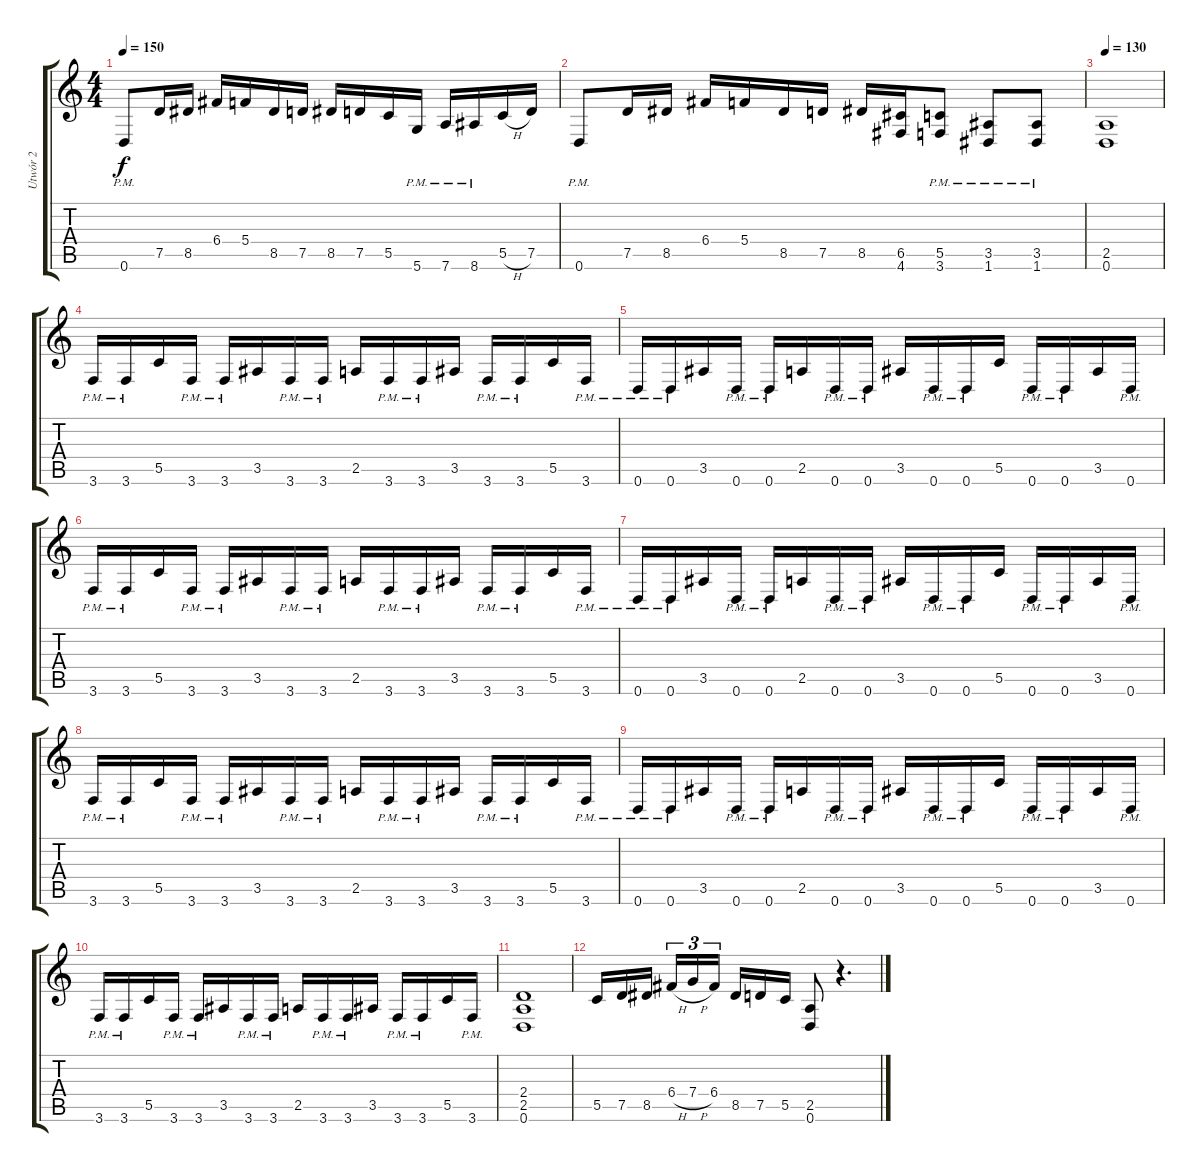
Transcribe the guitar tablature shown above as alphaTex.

\track ("Utwór 2" "Utwór 2") {instrument distortionguitar}
\staff {score tabs}
\tuning (D4 A3 F3 C3 G2 D2) {hide}
\ts (4 4)
\tempo 150
\clef g2
\ks c
0.6{pm}.8{dy f} 7.5.16 8.5.16 6.4.16 5.4.16 8.5.16 7.5.16 8.5.16 7.5.16 5.5.16 5.6{pm}.16 7.6{pm}.16 8.6{pm}.16 5.5{h}.16 7.5.16 |
0.6{pm}.8 7.5.16 8.5.16 6.4.16 5.4.16 8.5.16 7.5.16 8.5.16 (6.5 4.6).16 (5.5{pm} 3.6{pm}).8 (3.5{pm} 1.6{pm}).8 (3.5{pm} 1.6{pm}).8 |
\tempo 120
\tempo 130
(2.5 0.6).1 |
3.6{pm}.16 3.6{pm}.16 5.5.16 3.6{pm}.16 3.6{pm}.16 3.5.16 3.6{pm}.16 3.6{pm}.16 2.5.16 3.6{pm}.16 3.6{pm}.16 3.5.16 3.6{pm}.16 3.6{pm}.16 5.5.16 3.6{pm}.16 |
0.6{pm}.16 0.6{pm}.16 3.5.16 0.6{pm}.16 0.6{pm}.16 2.5.16 0.6{pm}.16 0.6{pm}.16 3.5.16 0.6{pm}.16 0.6{pm}.16 5.5.16 0.6{pm}.16 0.6{pm}.16 3.5.16 0.6{pm}.16 |
3.6{pm}.16 3.6{pm}.16 5.5.16 3.6{pm}.16 3.6{pm}.16 3.5.16 3.6{pm}.16 3.6{pm}.16 2.5.16 3.6{pm}.16 3.6{pm}.16 3.5.16 3.6{pm}.16 3.6{pm}.16 5.5.16 3.6{pm}.16 |
0.6{pm}.16 0.6{pm}.16 3.5.16 0.6{pm}.16 0.6{pm}.16 2.5.16 0.6{pm}.16 0.6{pm}.16 3.5.16 0.6{pm}.16 0.6{pm}.16 5.5.16 0.6{pm}.16 0.6{pm}.16 3.5.16 0.6{pm}.16 |
3.6{pm}.16 3.6{pm}.16 5.5.16 3.6{pm}.16 3.6{pm}.16 3.5.16 3.6{pm}.16 3.6{pm}.16 2.5.16 3.6{pm}.16 3.6{pm}.16 3.5.16 3.6{pm}.16 3.6{pm}.16 5.5.16 3.6{pm}.16 |
0.6{pm}.16 0.6{pm}.16 3.5.16 0.6{pm}.16 0.6{pm}.16 2.5.16 0.6{pm}.16 0.6{pm}.16 3.5.16 0.6{pm}.16 0.6{pm}.16 5.5.16 0.6{pm}.16 0.6{pm}.16 3.5.16 0.6{pm}.16 |
3.6{pm}.16 3.6{pm}.16 5.5.16 3.6{pm}.16 3.6{pm}.16 3.5.16 3.6{pm}.16 3.6{pm}.16 2.5.16 3.6{pm}.16 3.6{pm}.16 3.5.16 3.6{pm}.16 3.6{pm}.16 5.5.16 3.6{pm}.16 |
(2.4 2.5 0.6).1 |
5.5.16 7.5.16 8.5.16{beam splitsecondary} 6.4{h}.16{tu (3 2)} 7.4{h}.16{tu (3 2)} 6.4.16{tu (3 2) beam splitsecondary} 8.5.16 7.5.16 5.5.16 (2.5 0.6).8 r.4{d}
